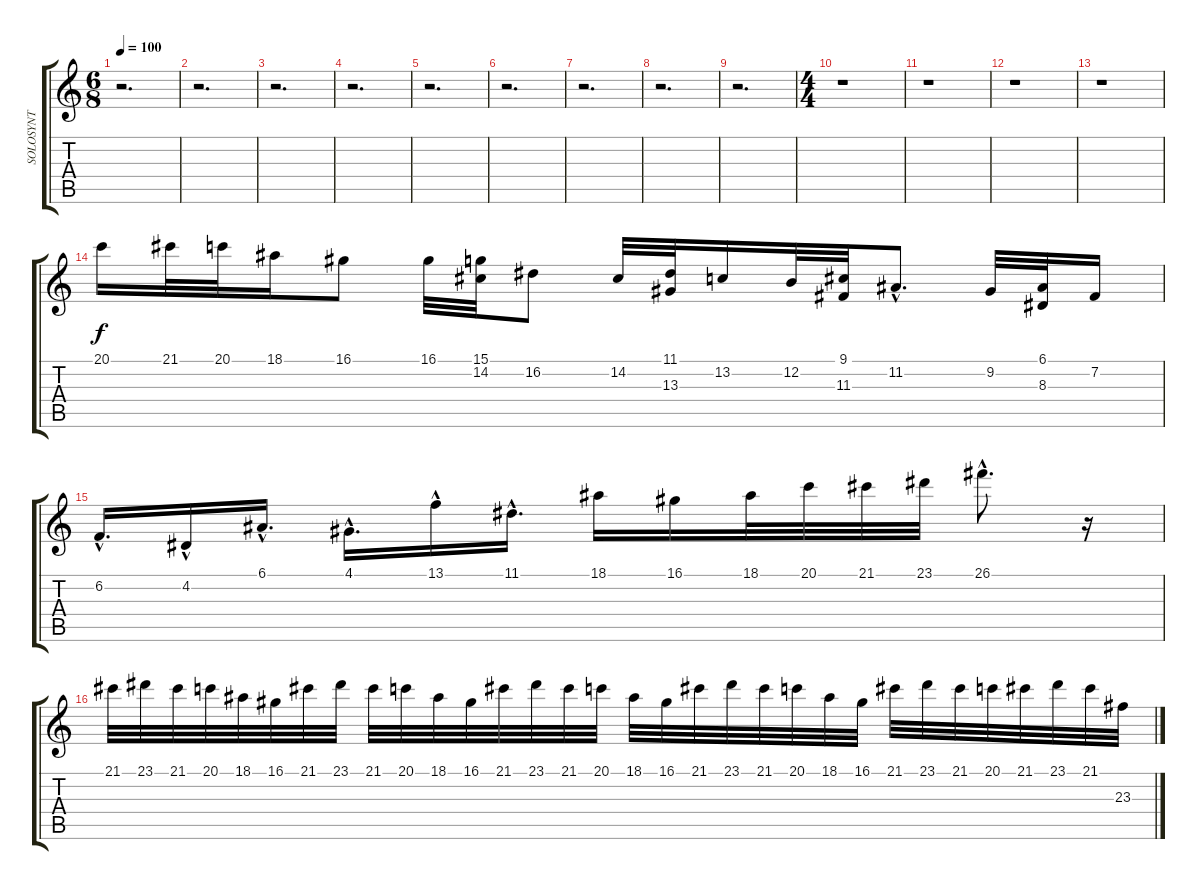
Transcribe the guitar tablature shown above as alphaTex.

\track ("SOLOSYNT" "SOLOSYNT") {instrument lead1square}
\staff {score tabs}
\tuning (E4 B3 G3 D3 A2 E2) {hide}
\ts (6 8)
\tempo 100
\clef g2
\ks c
r.2{d dy f} |
r.2{d} |
r.2{d} |
r.2{d} |
r.2{d} |
r.2{d} |
r.2{d} |
r.2{d} |
r.2{d} |
\ts (4 4)
r.1 |
r.1 |
r.1 |
r.1 |
20.1.16 21.1.32 20.1.32 18.1.16 16.1.8 16.1.32 (15.1 14.2).32 16.2.8 14.2.32 (11.1 13.3).32 13.2.16 12.2.32 (9.1 11.3).32 11.2{hac}.8{d} 9.2.32 (6.1 8.3).32 7.2.16 |
6.2{hac}.16{d} 4.2{hac}.16{volume 16} 6.1{hac}.16{d} 4.1{hac}.16{d} 13.1{hac}.16 11.1{hac}.16{d} 18.1.16 16.1.16 18.1.32 20.1.32 21.1.32 23.1.32 26.1{hac}.8{d} r.16 |
21.1.32 23.1.32 21.1.32 20.1.32 18.1.32 16.1.32 21.1.32 23.1.32 21.1.32 20.1.32 18.1.32 16.1.32 21.1.32 23.1.32 21.1.32 20.1.32 18.1.32 16.1.32 21.1.32 23.1.32 21.1.32 20.1.32 18.1.32 16.1.32 21.1.32 23.1.32 21.1.32 20.1.32 21.1.32 23.1.32 21.1.32 23.3.32
